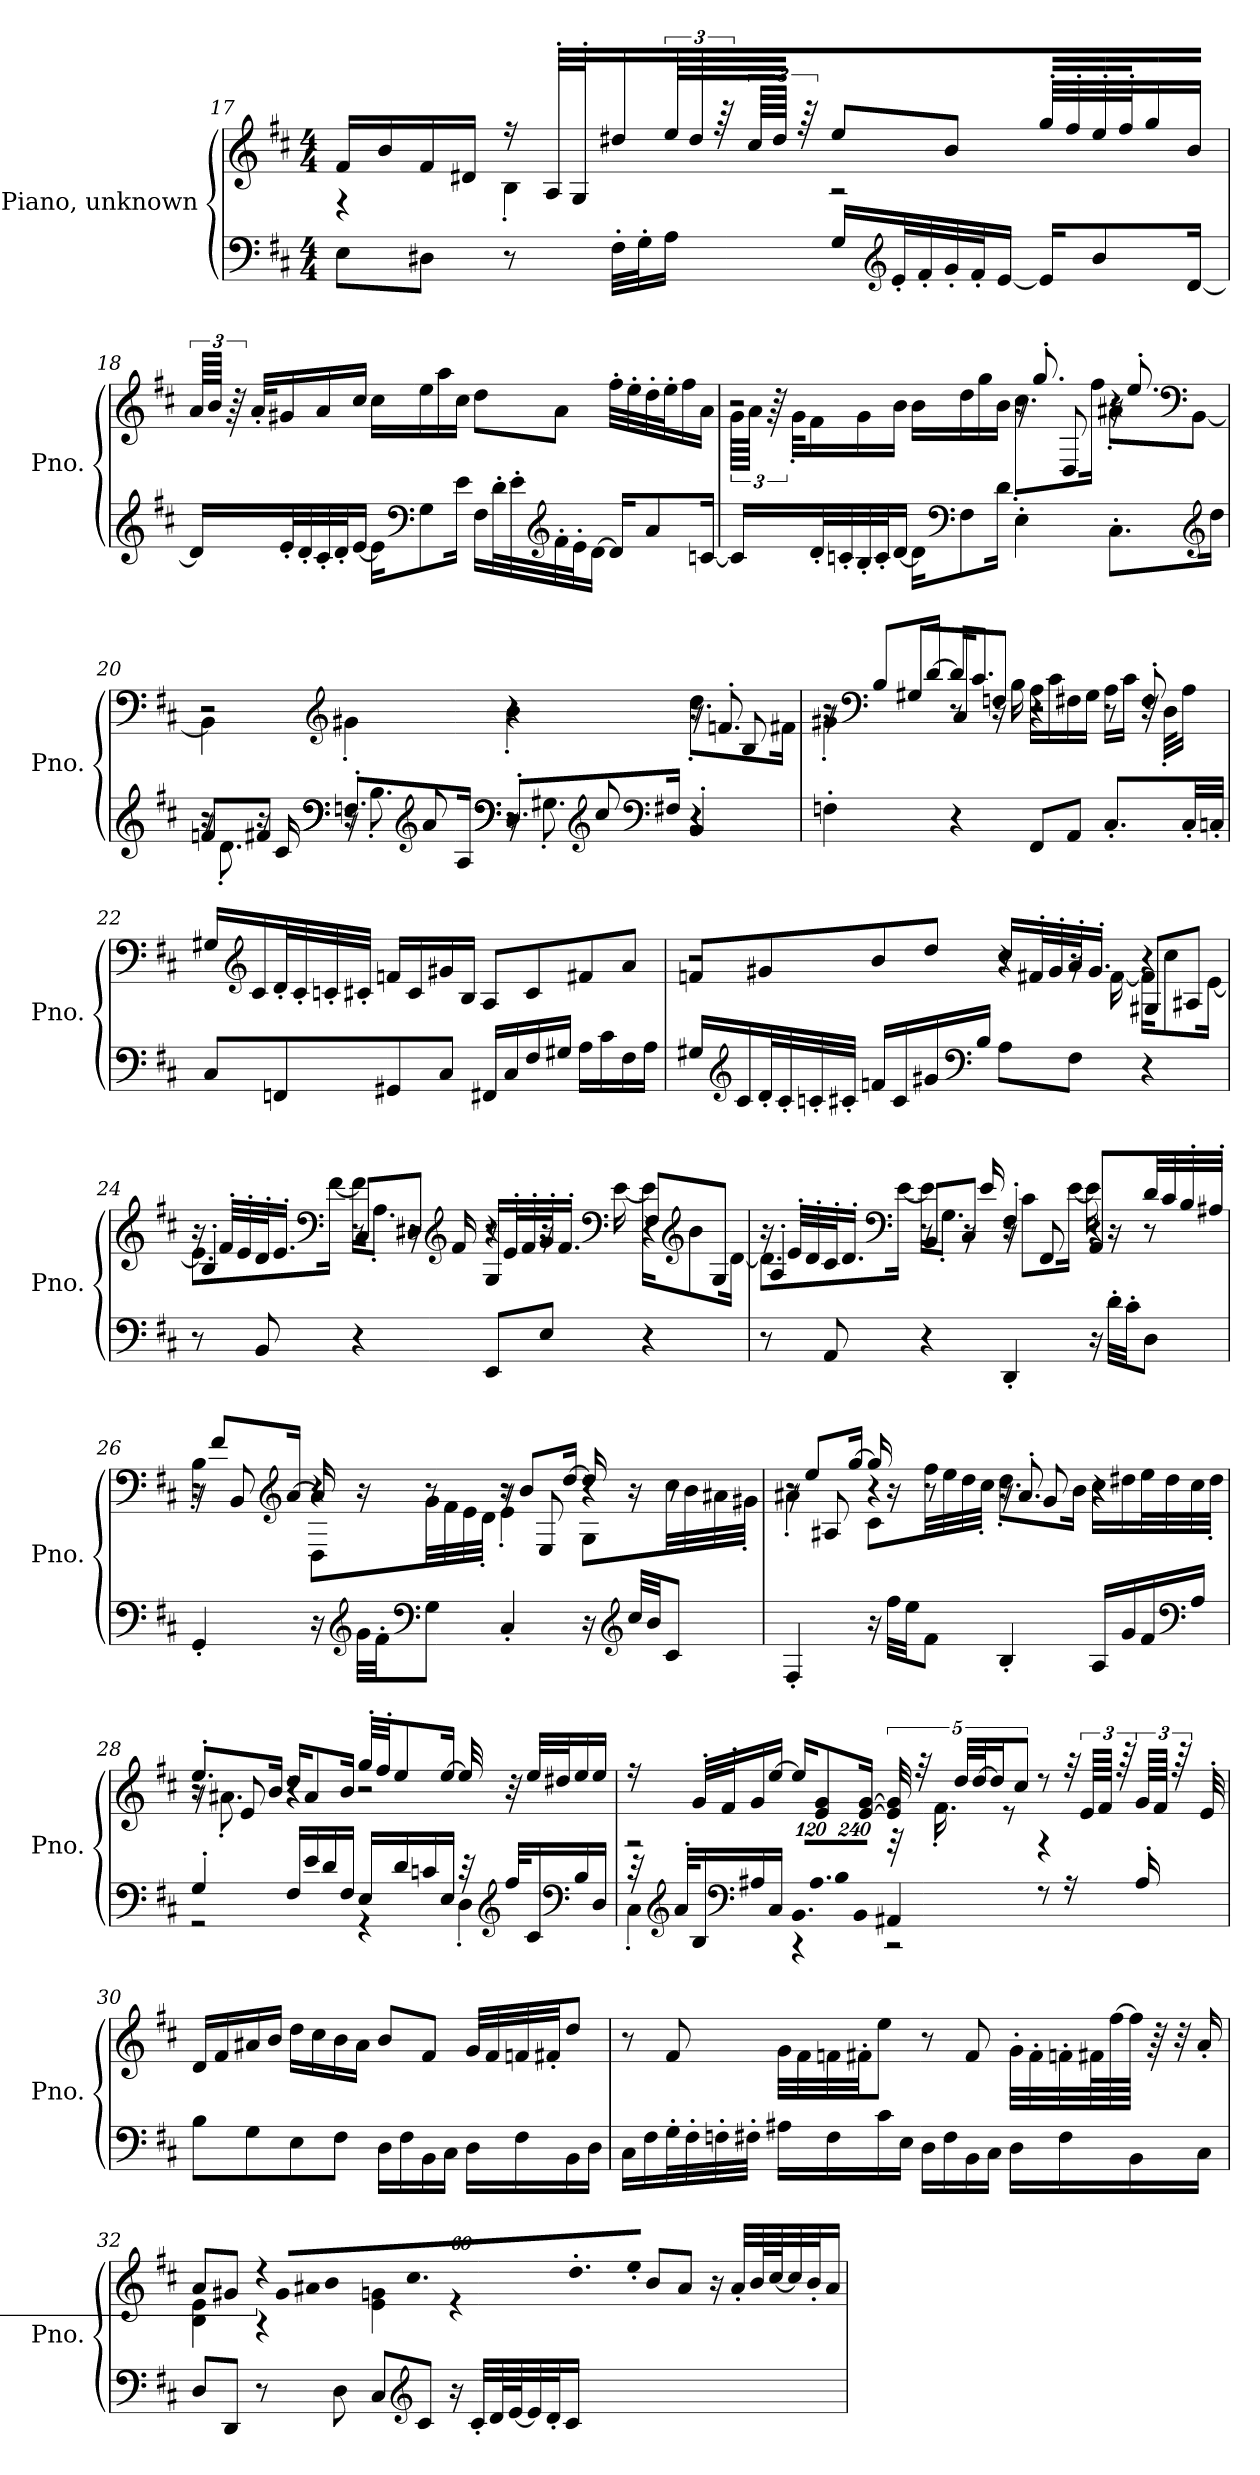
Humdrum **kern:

**kern	**kern
*part1	*part1
*staff2	*staff1
*I"Piano, unknown	*
*I'Pno.	*
!!LO:LB:g=z
*clefF4	*clefG2
*k[f#c#]	*k[f#c#]
*M4/4	*M4/4
=17	=17
*	*^
8E\L	16f#/LL	4r
.	16b/	.
8D#X\J	16f#/	.
.	16d#X/JJ	.
8r	16r	4B'\
.	32A'/LLL	.
.	32G'/J	.
32F#'\LLL	16dd#X/	.
32G'\J	.	.
16A\JJ	96ee/LL	.
.	96dd#/JJJJ	.
.	96r	.
.	96cc#/LLLL	.
.	96dd#/JJJJ	.
.	96r	.
16G/LL	8ee/L	2r
*clefG2	*	*
32e'/L	.	.
32f#'/	.	.
32g'/	8b/J	.
32f#'/J	.	.
[16e/JJ	.	.
16e/KL]	32gg'/LLL	.
.	32ff#'/	.
8b/	32ee'/	.
.	32ff#'/J	.
.	16gg/	.
[16d/Jk	16b/JJ	.
*	*v	*v
!!LO:PB:g=z
=18	=18
16d/LL]	96a/LLLL
.	96b/JJJJ
.	96r
.	32a'/KLL
32e'/L	16g#X/
32d'/	.
32c#'/	16a/
32d'/J	.
[16e/JJ	16cc#/JJ
16e\KL]	16cc#\LL
*clefF4	*
8G\	16ee\
.	16aa\
16e\Jk	16cc#\JJ
16F#\LL	8dd\L
32d'\L	.
32e'\	.
*clefG2	*
32f#'\	8a\J
32e'\J	.
[16d\JJ	.
16d/KL]	32ff#'\LLL
.	32ee'\
8a/	32dd'\
.	32ee'\J
.	16ff#\
[16cn/Jk	16a\JJ
!!LO:LB:g=z
=19	=19
*	*^
*	*	*^
16c/LL]	2r	96g\LLLL	2r
.	.	96a\JJJJ	.
.	.	96r	.
.	.	32g'\KLL	.
32d'/L	.	16f#\	.
32cn'/	.	.	.
32B'/	.	16g\	.
32c'/J	.	.	.
[16d/JJ	.	16b\JJ	.
16d\KL]	.	16b\LL	.
*clefF4	*	*	*
8F#\	.	16dd\	.
.	.	16gg\	.
16d\Jk	.	16b\JJ	.
4E'\	16r	8.cc#'\L	8r
.	8.gg'/	.	.
.	.	.	8D/
.	.	16ff#\Jk	.
8.C#'\L	16r	8a#X'\L	4r
.	8.ee'/	.	.
*	*clefF4	*	*
.	.	[8BB\J	.
*clefG2	*	*	*
16dd\Jk	.	.	.
!!LO:LB:g=z	!!	!!
=20	=20	=20	=20
*^	*	*	*
*	*^	*	*	*
8fn/L	16r	8r	2r	4BB\]	2r
.	8.d'\	.	.	.	.
8f#X/J	.	16r	.	.	.
.	.	16c#/	.	.	.
*clefF4	*	*	*clefG2	*	*
8r	16r	8.Fn'/L	.	4g#X'\	.
.	8.B'\	.	.	.	.
*clefG2	*	*	*	*	*
8a/	.	.	.	.	.
.	.	16A/Jk	.	.	.
*clefF4	*	*	*	*	*
8r	16r	8.D'/L	4r	4b'\	4r
.	8.G#X'\	.	.	.	.
*clefG2	*	*	*	*	*
8cc#/	.	.	.	.	.
*clefF4	*	*	*	*	*
.	.	16F#X/Jk	.	.	.
4r	4r	4BB'/	16r	8.dd'\L	8r
.	.	.	8.fn'/	.	.
.	.	.	.	.	8B/
.	.	.	.	16f#X\Jk	.
*v	*v	*v	*	*	*
!!LO:LB:g=z	!!	!!
=21	=21	=21	=21
4Fn'\	16r	4g#X'\	8r
*	*clefF4	*	*
.	8B/L	.	.
.	.	.	8G#X/L
.	[16d/Jk	.	.
4r	16d/KL]	8r	8C#/
.	8.c#'/J	.	.
.	.	16r	8Fn/J
.	.	16B\	.
8FF#/L	2r	16A\LL	4r
.	.	16c#\	.
8AA/J	.	16F#X\	.
.	.	16G#\JJ	.
8.C#'/L	.	16A\LL	8r
.	.	16c#\JJ	.
.	.	32r	8F#'/
.	.	32D'\KLL	.
32C#'/LL	.	16A\JJ	.
32Cn'/JJJ	.	.	.
*	*v	*v	*v
!!LO:LB:g=z
=22	=22
8C#/L	16G#X/LL
*	*clefG2
.	16c#/
8FFn/	32d'/L
.	32c#'/
.	32cn'/
.	32c#X'/JJJ
8GG#X/	16fn/LL
.	16c#/
8C#/J	16g#X/
.	16B/JJ
16FF#X/LL	8A/L
16C#/	.
16F#/	8c#/
16G#X/JJ	.
16A\LL	8f#X/
16c#\	.
16F#\	8a/J
16A\JJ	.
!!LO:LB:g=z
=23	=23
*	*^
*	*	*^
16G#X/LL	8fn/L	2r	2r
*clefG2	*	*	*
16c#/	.	.	.
32d'/L	8g#X/	.	.
32c#'/	.	.	.
32cn'/	.	.	.
32c#X'/JJJ	.	.	.
16fn/LL	8b/	.	.
16c#/	.	.	.
16g#X/	8dd/J	.	.
*clefF4	*	*	*
16B/JJ	.	.	.
8A\L	16cc#/LL	8r	4r
.	32f#X'/L	.	.
.	32g#'/	.	.
8F#\J	32a'/J	16r	.
.	16.g#'/JJ	.	.
.	.	[16f#\	.
4r	4r	16f#\KL]	8G#X/L
.	.	8cc#\	.
.	.	.	8A#X/J
.	.	[16e\Jk	.
!!LO:PB:g=z	!!	!!
=24	=24	=24	=24
8r	16r	8.e\L]	4B'/
.	32f#'/LLL	.	.
.	32e'/	.	.
8BB/	32d'/J	.	.
.	16.e'/JJ	.	.
*	*clefF4	*	*
.	.	[16f#\Jk	.
4r	8r	16f#\KL]	8C#/L
.	.	8.A'\J	.
.	16r	.	8D#X/J
*	*clefG2	*	*
.	16f#/	.	.
8EE/L	16G/LL	8r	4r
.	32e'/L	.	.
.	32f#'/	.	.
8E/J	32g'/J	16r	.
.	16.f#'/JJ	.	.
*	*clefF4	*	*
.	.	[16e\	.
4r	4r	16e\KL]	8F#/L
*	*clefG2	*	*
.	.	8b\	.
.	.	.	8G/J
.	.	[16d\Jk	.
!!LO:LB:g=z	!!	!!
=25	=25	=25	=25
8r	16r	8.d\L]	4A'/
.	32e'/LLL	.	.
.	32d'/	.	.
8AA/	32c#'/J	.	.
.	16.d'/JJ	.	.
*	*clefF4	*	*
.	.	[16e\Jk	.
4r	8r	16e\KL]	8BB/L
.	.	8.G'\J	.
.	16r	.	8C#/J
.	16e/	.	.
4DD'/	4F#'/	16r	8r
.	.	8c#\L	.
.	.	.	8FF#/
.	.	[16e\Jk	.
16r	8AA/L	16e\]	4r
32d'\LLL	.	16r	.
32c#'\JJ	.	.	.
8D\J	32d/LL	8r	.
.	32c#/	.	.
.	32B'/	.	.
.	32A#X'/JJJ	.	.
!!LO:LB:g=z	!!	!!
=26	=26	=26	=26
4GG'/	16r	4B'\	8r
.	8f#/L	.	.
.	.	.	8BB/
*	*clefG2	*	*
.	[16a/Jk	.	.
16r	16a/]	8D\L	4r
*clefG2	*	*	*
32g\LLL	16r	.	.
32f#'\JJ	.	.	.
*clefF4	*	*	*
8G\J	8r	32g\LL	.
.	.	32f#\	.
.	.	32e\	.
.	.	32d'\JJJ	.
4C#'/	16r	4e'\	8r
.	8b/L	.	.
.	.	.	8E/
.	[16dd/Jk	.	.
16r	16dd/]	8G\L	4r
*clefG2	*	*	*
32cc#/LLL	16r	.	.
32b/JJ	.	.	.
8c#/J	8r	32cc#\LL	.
.	.	32b\	.
.	.	32a#X\	.
.	.	32g#X'\JJJ	.
!!LO:LB:g=z	!!	!!
=27	=27	=27	=27
4F#'/	16r	4a#X'\	8r
.	8ee/L	.	.
.	.	.	8A#X/
.	[16gg/Jk	.	.
16r	16gg/]	8c#\L	4r
32ff#\LLL	16r	.	.
32ee\JJ	.	.	.
8f#\J	8r	32ff#\LL	.
.	.	32ee\	.
.	.	32dd\	.
.	.	32cc#'\JJJ	.
4B'/	16r	8.dd'\L	8r
.	8.a#'/	.	.
.	.	.	8g/
.	.	16b\Jk	.
16A/LL	4r	16cc#\LL	4r
16g/	.	16dd#X\	.
16f#/	.	32ee\L	.
.	.	32dd#\	.
*clefF4	*	*	*
16A/JJ	.	32cc#\	.
.	.	32dd#'\JJJ	.
!!LO:LB:g=z	!!	!!
=28	=28	=28	=28
*^	*	*	*
4G'/	2r	8.ee'/L	16r	8r
.	.	.	8.a#X'\	.
.	.	.	.	8e/
.	.	16b/Jk	.	.
16F#/LL	.	16dd/KL	4r	4r
16e/	.	8a#/	.	.
16d/	.	.	.	.
16F#/JJ	.	16b/Jk	.	.
16E/LL	4r	32gg'/LLL	2r	2r
.	.	32ff#'/JJ	.	.
16d/	.	8ee/	.	.
16cn/	.	.	.	.
16E/JJ	.	[16ee/Jk	.	.
32r	4D'\	32ee/]	.	.
*clefG2	*	*	*	*
32ff#/KLL	.	32r	.	.
16c/	.	32ee/LLL	.	.
.	.	32dd#X/J	.	.
*clefF4	*	*	*	*
16B/	.	16ee/	.	.
16D/JJ	.	16ee/JJ	.	.
*	*	*	*v	*v
!!LO:LB:g=z
=29	=29	=29	=29
32r	4C#'\	16r	2r
*clefG2	*	*	*
32a'/KLL	.	.	.
16B/	.	32g'/LLL	.
.	.	32f#'/J	.
*clefF4	*	*	*
16A#X/	.	16g/	.
16C#/JJ	.	[16ee/JJ	.
*Xbrackettup	*	*	*
!LO:N:vis=32.	!	!	!
1920%103BB/LLL	4r	16ee/KL]	.
!LO:N:vis=32.	!	!	!
1920%103A#/J	.	.	.
.	.	8e/ 8g/	.
!LO:N:vis=16	!	!	!
1920%137B/	.	.	.
!LO:N:vis=16	!	!	!
1920%137BB/JJ	.	.	.
.	.	[16e/ [16g/Jk	.
4AA#X/	2r	40e/] 40g/]	32r
.	.	40r	.
.	.	.	16.f#'\
.	.	40dd/LLL	.
.	.	[40dd/J	.
.	.	20dd/J]	.
.	.	.	8r
.	.	10cc#/J	.
8r	.	8r	4r
16r	.	32r	.
.	.	96e/LLLL	.
.	.	96f#/JJJJ	.
.	.	96r	.
16A#'/	.	96g/LLLL	.
.	.	96f#/JJJJ	.
.	.	96r	.
.	.	32e'/	.
*v	*v	*	*
*	*v	*v
!!LO:PB:g=z
=30	=30
8B\L	16d/LL
.	16f#/
8G\	16a#X/
.	16b/JJ
8E\	16dd\LL
.	16cc#\
8F#\J	16b\
.	16a#\JJ
16D\LL	8b/L
16F#\	.
16BB\	8f#/J
16C#\JJ	.
16D\LL	32g/LLL
.	32f#/
16F#\	32fn/
.	32f#X'/JJ
16BB\	8dd/J
16D\JJ	.
!!LO:LB:g=z
=31	=31
16C#\LL	8r
16F#\	.
32G'\L	8f#/
32F#'\	.
32Fn'\	.
32F#X'\JJJ	.
16A#X\LL	32g\LLL
.	32f#\
16F#\	32fn\
.	32f#X'\JJ
16c#\	8ee\J
16E\JJ	.
16D\LL	8r
16F#\	.
16BB\	8f#/
16C#\JJ	.
16D\LL	32g'\LLL
.	32f#'\
16F#\	32fn'\
.	64f#X\L
.	[64ff#\
16BB\	64ff#\JJJJ]
.	64r
.	32r
16C#\JJ	16a'/
!!LO:LB:g=z
=32	=32
*	*^
8D/L	8a/L	4B\ 4e\
8DD/J	8g#X/J	.
!	!LO:N:vis=16	!
8r	1920%107r	4r
!	!LO:N:vis=32	!
.	1920%53g#/LLL	.
!	!LO:N:vis=32	!
.	1920%53a#X/	.
!	!LO:N:vis=32	!
.	1920%53b/	.
8D\	.	.
.	1920ryy	.
.	36.cc#/	.
.	36.dd'/	.
!	!LO:N:vis=32	!
.	1920%53ee'/JJJ	.
8C#/L	8b/L	4e\ 4gn\
*clefG2	*	*
8c#/J	8a#/J	.
16r	16r	4r
32c#'/LLL	32a#'/LLL	.
64d/L	64b/L	.
[64e/J	[64cc#/J	.
32e/]	32cc#/]	.
32d'/J	32b'/J	.
16c#/JJ	16a#/JJ	.
*	*v	*v
=	=
*-	*-
